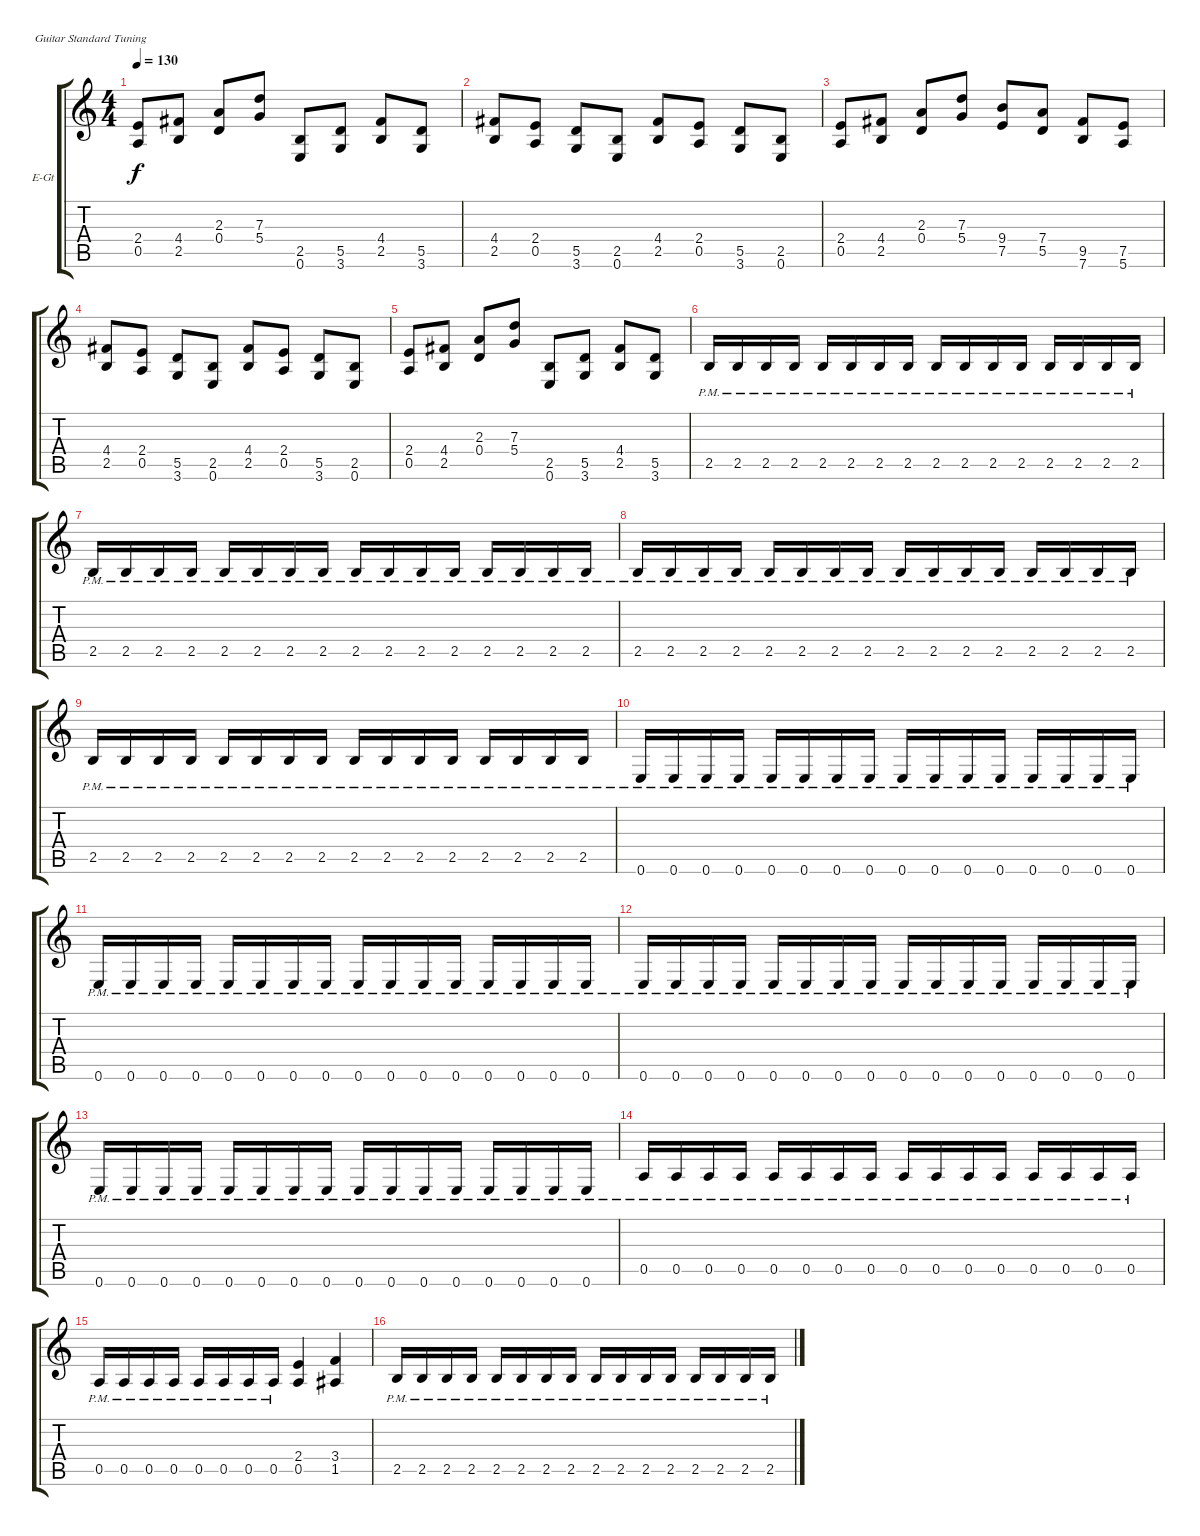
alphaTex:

\bracketExtendMode groupsimilarinstruments
\firstSystemTrackNameOrientation horizontal
\otherSystemsTrackNameOrientation horizontal
\track ("Kirk" "E-Gt") {instrument overdrivenguitar}
\staff {score tabs}
\tuning (E4 B3 G3 D3 A2 E2)
\ts (4 4)
\tempo 130
\clef g2
\ks c
(2.4 0.5).8{dy f} (4.4 2.5).8 (2.3 0.4).8 (7.3 5.4).8 (2.5 0.6).8 (5.5 3.6).8 (4.4 2.5).8 (5.5 3.6).8 |
(4.4 2.5).8 (2.4 0.5).8 (5.5 3.6).8 (2.5 0.6).8 (4.4 2.5).8 (2.4 0.5).8 (5.5 3.6).8 (2.5 0.6).8 |
(2.4 0.5).8 (4.4 2.5).8 (2.3 0.4).8 (7.3 5.4).8 (9.4 7.5).8 (7.4 5.5).8 (9.5 7.6).8 (7.5 5.6).8 |
(4.4 2.5).8 (2.4 0.5).8 (5.5 3.6).8 (2.5 0.6).8 (4.4 2.5).8 (2.4 0.5).8 (5.5 3.6).8 (2.5 0.6).8 |
(2.4 0.5).8 (4.4 2.5).8 (2.3 0.4).8 (7.3 5.4).8 (2.5 0.6).8 (5.5 3.6).8 (4.4 2.5).8 (5.5 3.6).8 |
2.5{pm}.16 2.5{pm}.16 2.5{pm}.16 2.5{pm}.16 2.5{pm}.16 2.5{pm}.16 2.5{pm}.16 2.5{pm}.16 2.5{pm}.16 2.5{pm}.16 2.5{pm}.16 2.5{pm}.16 2.5{pm}.16 2.5{pm}.16 2.5{pm}.16 2.5{pm}.16 |
2.5{pm}.16 2.5{pm}.16 2.5{pm}.16 2.5{pm}.16 2.5{pm}.16 2.5{pm}.16 2.5{pm}.16 2.5{pm}.16 2.5{pm}.16 2.5{pm}.16 2.5{pm}.16 2.5{pm}.16 2.5{pm}.16 2.5{pm}.16 2.5{pm}.16 2.5{pm}.16 |
2.5{pm}.16 2.5{pm}.16 2.5{pm}.16 2.5{pm}.16 2.5{pm}.16 2.5{pm}.16 2.5{pm}.16 2.5{pm}.16 2.5{pm}.16 2.5{pm}.16 2.5{pm}.16 2.5{pm}.16 2.5{pm}.16 2.5{pm}.16 2.5{pm}.16 2.5{pm}.16 |
2.5{pm}.16 2.5{pm}.16 2.5{pm}.16 2.5{pm}.16 2.5{pm}.16 2.5{pm}.16 2.5{pm}.16 2.5{pm}.16 2.5{pm}.16 2.5{pm}.16 2.5{pm}.16 2.5{pm}.16 2.5{pm}.16 2.5{pm}.16 2.5{pm}.16 2.5{pm}.16 |
0.6{pm}.16 0.6{pm}.16 0.6{pm}.16 0.6{pm}.16 0.6{pm}.16 0.6{pm}.16 0.6{pm}.16 0.6{pm}.16 0.6{pm}.16 0.6{pm}.16 0.6{pm}.16 0.6{pm}.16 0.6{pm}.16 0.6{pm}.16 0.6{pm}.16 0.6{pm}.16 |
0.6{pm}.16 0.6{pm}.16 0.6{pm}.16 0.6{pm}.16 0.6{pm}.16 0.6{pm}.16 0.6{pm}.16 0.6{pm}.16 0.6{pm}.16 0.6{pm}.16 0.6{pm}.16 0.6{pm}.16 0.6{pm}.16 0.6{pm}.16 0.6{pm}.16 0.6{pm}.16 |
0.6{pm}.16 0.6{pm}.16 0.6{pm}.16 0.6{pm}.16 0.6{pm}.16 0.6{pm}.16 0.6{pm}.16 0.6{pm}.16 0.6{pm}.16 0.6{pm}.16 0.6{pm}.16 0.6{pm}.16 0.6{pm}.16 0.6{pm}.16 0.6{pm}.16 0.6{pm}.16 |
0.6{pm}.16 0.6{pm}.16 0.6{pm}.16 0.6{pm}.16 0.6{pm}.16 0.6{pm}.16 0.6{pm}.16 0.6{pm}.16 0.6{pm}.16 0.6{pm}.16 0.6{pm}.16 0.6{pm}.16 0.6{pm}.16 0.6{pm}.16 0.6{pm}.16 0.6{pm}.16 |
0.5{pm}.16 0.5{pm}.16 0.5{pm}.16 0.5{pm}.16 0.5{pm}.16 0.5{pm}.16 0.5{pm}.16 0.5{pm}.16 0.5{pm}.16 0.5{pm}.16 0.5{pm}.16 0.5{pm}.16 0.5{pm}.16 0.5{pm}.16 0.5{pm}.16 0.5{pm}.16 |
0.5{pm}.16 0.5{pm}.16 0.5{pm}.16 0.5{pm}.16 0.5{pm}.16 0.5{pm}.16 0.5{pm}.16 0.5{pm}.16 (2.4 0.5).4 (3.4 1.5).4 |
2.5{pm}.16 2.5{pm}.16 2.5{pm}.16 2.5{pm}.16 2.5{pm}.16 2.5{pm}.16 2.5{pm}.16 2.5{pm}.16 2.5{pm}.16 2.5{pm}.16 2.5{pm}.16 2.5{pm}.16 2.5{pm}.16 2.5{pm}.16 2.5{pm}.16 2.5{pm}.16
